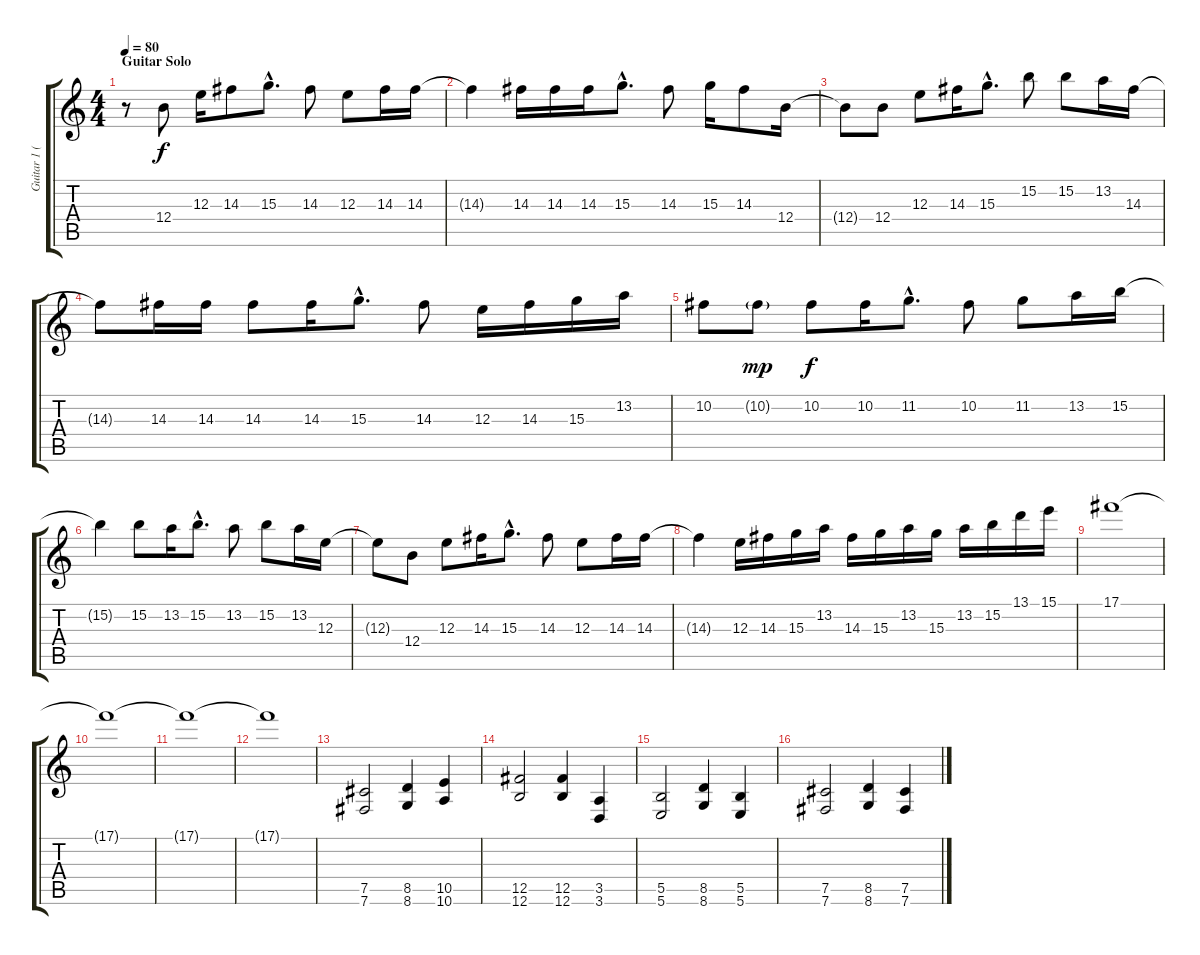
\track ("Guitar 1 (M.Rohringer)" "Guitar 1 (") {instrument acousticguitarnylon}
\staff {score tabs}
\tuning (Db4 Ab3 E3 B2 Gb2 B1) {hide}
\ts (4 4)
\section ("" "Guitar Solo")
\tempo 80
\clef g2
\ks c
r.8{dy f balance 8 instrument distortionguitar} 12.4.8 12.3.16 14.3.8 15.3{hac}.8{d} 14.3.8 12.3.8 14.3.16 14.3.16 |
14.3{t}.4 14.3.16 14.3.16 14.3.16 15.3{hac}.8{d} 14.3.8 15.3.16 14.3.8 12.4.16 |
12.4{t}.8 12.4.8 12.3.8 14.3.16 15.3{hac}.8{d} 15.2.8 15.2.8 13.2.16 14.3.16 |
14.3{t}.8 14.3.16 14.3.16 14.3.8 14.3.16 15.3{hac}.8{d} 14.3.8 12.3.16 14.3.16 15.3.16 13.2.16 |
10.2.8 10.2{g}.8{dy mp} 10.2.8{dy f} 10.2.16 11.2{hac}.8{d} 10.2.8 11.2.8 13.2.16 15.2.16 |
15.2{t}.4 15.2.8 13.2.16 15.2{hac}.8{d} 13.2.8 15.2.8 13.2.16 12.3.16 |
12.3{t}.8 12.4.8 12.3.8 14.3.16 15.3{hac}.8{d} 14.3.8 12.3.8 14.3.16 14.3.16 |
14.3{t}.4 12.3.16 14.3.16 15.3.16 13.2.16 14.3.16 15.3.16 13.2.16 15.3.16 13.2.16 15.2.16 13.1.16 15.1.16 |
17.1.1{volume 8} |
17.1{t}.1 |
17.1{t}.1{volume 0} |
17.1{t}.1 |
(7.5 7.6).2{volume 16 balance 16 instrument distortionguitar} (8.5 8.6).4 (10.5 10.6).4 |
(12.5 12.6).2 (12.5 12.6).4 (3.5 3.6).4 |
(5.5 5.6).2 (8.5 8.6).4 (5.5 5.6).4 |
(7.5 7.6).2 (8.5 8.6).4 (7.5 7.6).4
